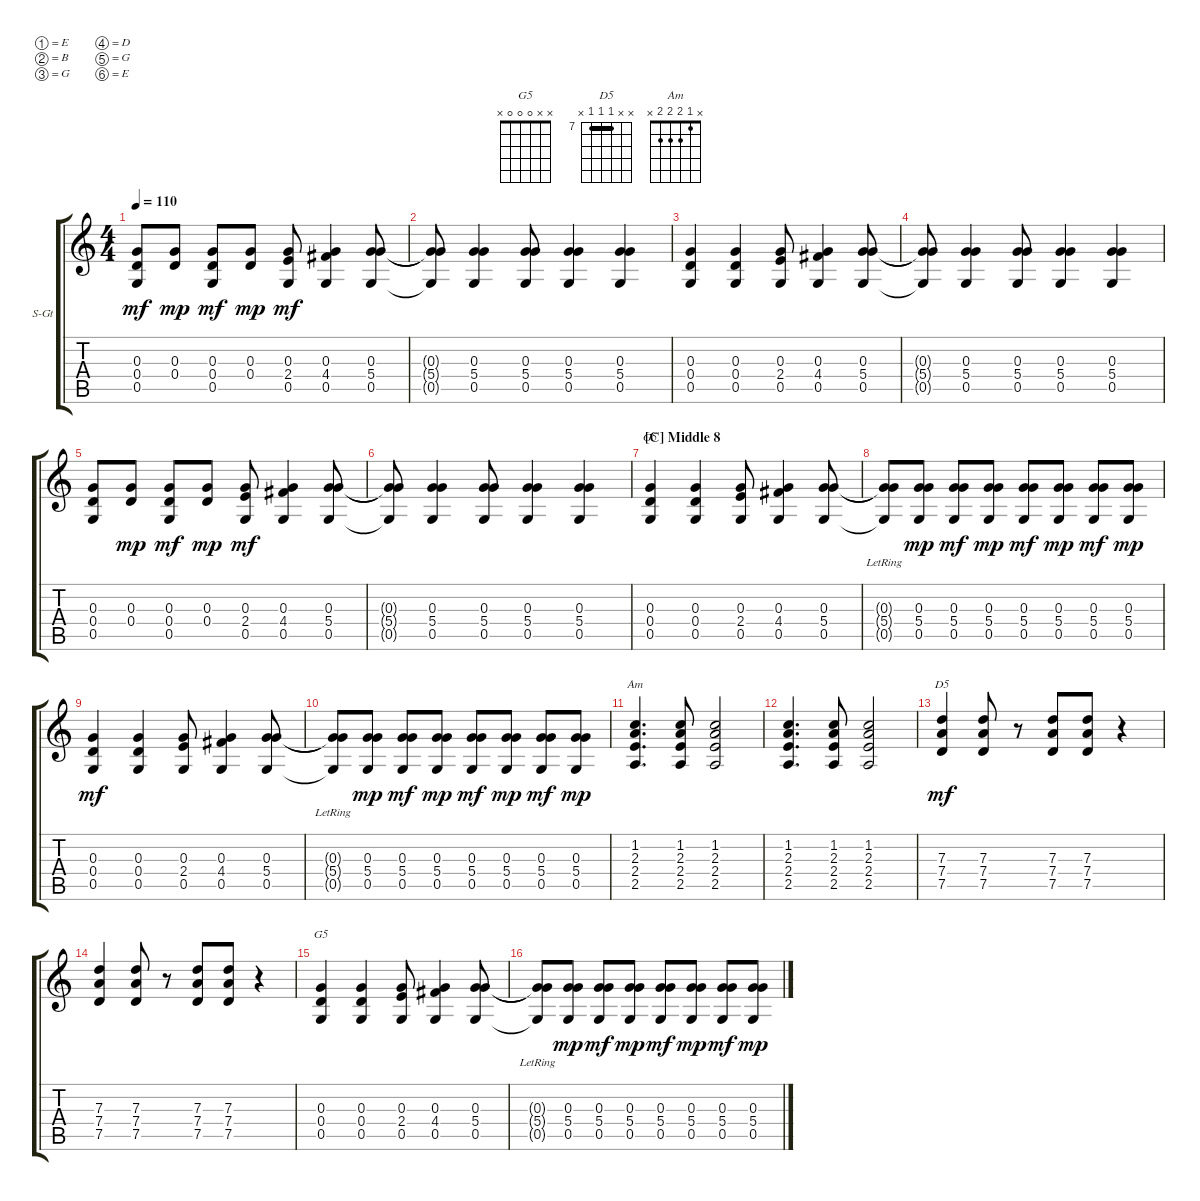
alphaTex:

\defaultSystemsLayout 4
\bracketExtendMode groupsimilarinstruments
\firstSystemTrackNameOrientation horizontal
\otherSystemsTrackNameOrientation horizontal
\track ("Steel Guitar" "S-Gt") {instrument acousticguitarsteel}
\staff {score tabs}
\tuning (E4 B3 G3 D3 G2 E2)
\chord ("G5" x x 0 0 0 x)
\chord ("D5" x x 7 7 7 x) {firstfret 7 barre (7 7)}
\chord ("Am" x 1 2 2 2 x)
\ts (4 4)
\tempo 110
\clef g2
\ks c
(0.5 0.4 0.3).8{dy mf} (0.4 0.3).8{dy mp} (0.5 0.4 0.3).8{dy mf} (0.4 0.3).8{dy mp} (0.5 2.4 0.3).8{dy mf} (0.5 4.4 0.3).4 (0.5 5.4 0.3).8 |
(0.5{t} 5.4{t} 0.3{t}).8 (0.5 5.4 0.3).4 (0.5 5.4 0.3).8 (0.5 5.4 0.3).4 (0.5 5.4 0.3).4 |
(0.5 0.4 0.3).4 (0.5 0.4 0.3).4 (0.5 2.4 0.3).8 (0.5 4.4 0.3).4 (0.5 5.4 0.3).8 |
(0.5{t} 5.4{t} 0.3{t}).8 (0.5 5.4 0.3).4 (0.5 5.4 0.3).8 (0.5 5.4 0.3).4 (0.5 5.4 0.3).4 |
(0.5 0.4 0.3).8 (0.4 0.3).8{dy mp} (0.5 0.4 0.3).8{dy mf} (0.4 0.3).8{dy mp} (0.5 2.4 0.3).8{dy mf} (0.5 4.4 0.3).4 (0.5 5.4 0.3).8 |
(0.5{t} 5.4{t} 0.3{t}).8 (0.5 5.4 0.3).4 (0.5 5.4 0.3).8 (0.5 5.4 0.3).4 (0.5 5.4 0.3).4 |
\section ("C" "Middle 8")
(0.5 0.4 0.3).4{ch "G5"} (0.5 0.4 0.3).4 (0.5 2.4 0.3).8 (0.5 4.4 0.3).4 (0.5 5.4 0.3).8 |
(0.5{lr t} 5.4{lr t} 0.3{lr t}).8 (0.5 5.4 0.3).8{dy mp} (0.5 0.3 5.4).8{dy mf} (0.5 5.4 0.3).8{dy mp} (0.5 0.3 5.4).8{dy mf} (0.5 5.4 0.3).8{dy mp} (0.5 5.4 0.3).8{dy mf} (0.5 0.3 5.4).8{dy mp} |
(0.5 0.4 0.3).4{dy mf} (0.5 0.4 0.3).4 (0.5 2.4 0.3).8 (0.5 4.4 0.3).4 (0.5 5.4 0.3).8 |
(0.5{lr t} 5.4{lr t} 0.3{lr t}).8 (0.5 5.4 0.3).8{dy mp} (0.5 0.3 5.4).8{dy mf} (0.5 5.4 0.3).8{dy mp} (0.5 0.3 5.4).8{dy mf} (0.5 5.4 0.3).8{dy mp} (0.5 5.4 0.3).8{dy mf} (0.5 0.3 5.4).8{dy mp} |
(2.5 2.4 2.3 1.2).4{d ch "Am"} (2.5 2.4 2.3 1.2).8 (2.5 2.4 2.3 1.2).2 |
(2.5 2.4 2.3 1.2).4{d} (2.5 2.4 2.3 1.2).8 (2.5 2.4 2.3 1.2).2 |
(7.5 7.4 7.3).4{ch "D5" dy mf} (7.5 7.4 7.3).8 r.8 (7.5 7.4 7.3).8 (7.5 7.4 7.3).8 r.4 |
(7.5 7.4 7.3).4 (7.5 7.4 7.3).8 r.8 (7.5 7.4 7.3).8 (7.5 7.4 7.3).8 r.4 |
(0.5 0.4 0.3).4{ch "G5"} (0.5 0.4 0.3).4 (0.5 2.4 0.3).8 (0.5 4.4 0.3).4 (0.5 5.4 0.3).8 |
(0.5{lr t} 5.4{lr t} 0.3{lr t}).8 (0.5 5.4 0.3).8{dy mp} (0.5 0.3 5.4).8{dy mf} (0.5 5.4 0.3).8{dy mp} (0.5 0.3 5.4).8{dy mf} (0.5 5.4 0.3).8{dy mp} (0.5 5.4 0.3).8{dy mf} (0.5 0.3 5.4).8{dy mp}
